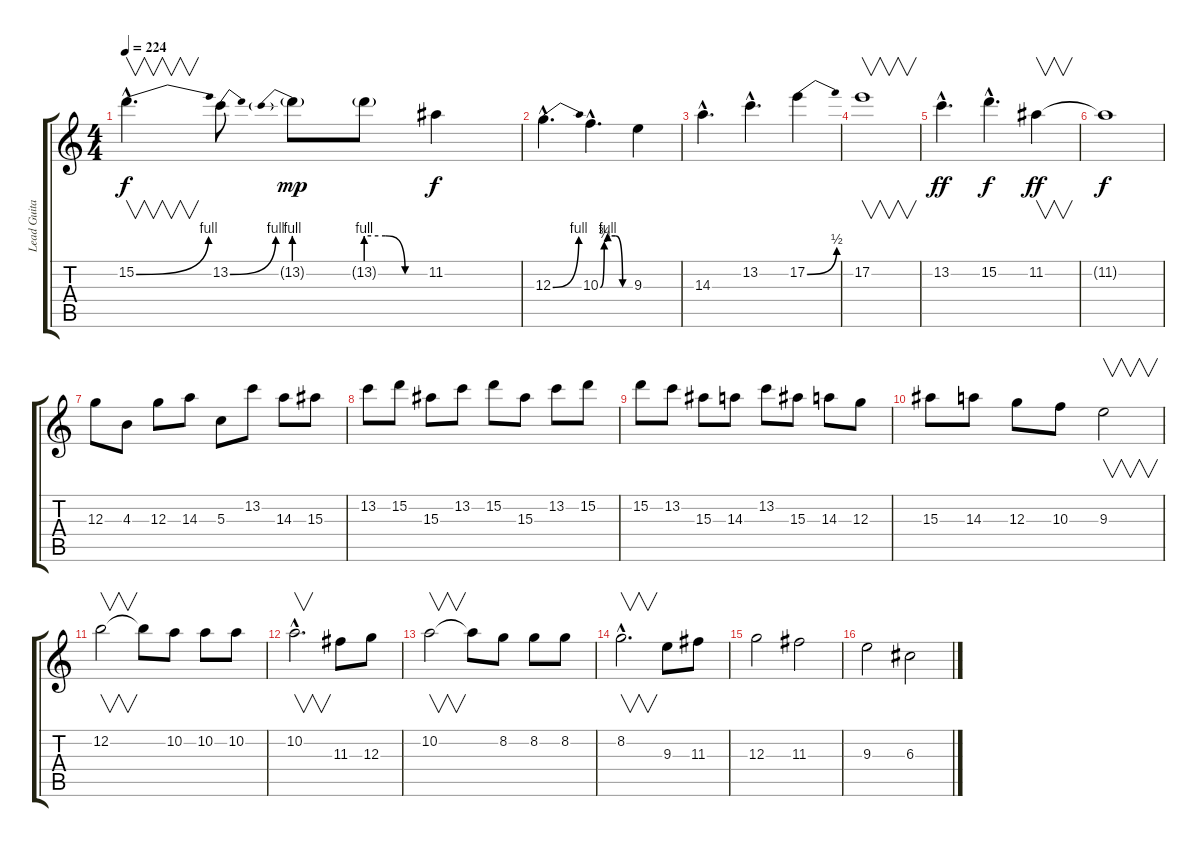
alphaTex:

\track ("Lead Guitar I" "Lead Guita") {instrument overdrivenguitar}
\staff {score tabs}
\tuning (E4 B3 G3 D3 A2 E2) {hide}
\ts (4 4)
\tempo 224
\clef g2
\ks c
15.2{be (bend 0 0 60 4) hac}.4{v d dy f} 13.2{be (bend 0 0 60 4)}.8 13.2{be (prebend 0 4 60 4) g}.8{dy mp} 13.2{be (custom 0 4 20 4 40 0 60 0) g}.8 11.2.4{dy f} |
12.3{be (bend 0 0 60 4) hac}.4{d} 10.3{be (custom 0 0 8 3 15 4 30 4 45 0 60 0) hac}.4{d} 9.3.4 |
14.3{hac}.4{d} 13.2{hac}.4{d} 17.2{be (bend 0 0 60 2)}.4 |
17.2.1{v} |
13.2{hac}.4{d dy ff} 15.2{hac}.4{d dy f} 11.2.4{v dy ff} |
11.2{t}.1{dy f} |
12.3.8 4.3.8 12.3.8 14.3.8 5.3.8 13.2.8 14.3.8 15.3.8 |
13.2.8 15.2.8 15.3.8 13.2.8 15.2.8 15.3.8 13.2.8 15.2.8 |
15.2.8 13.2.8 15.3.8 14.3.8 13.2.8 15.3.8 14.3.8 12.3.8 |
15.3.8 14.3.8 12.3.8 10.3.8 9.3.2{v} |
12.2.2{v} 12.2{t}.8 10.2.8 10.2.8 10.2.8 |
10.2{hac}.2{v d} 11.3.8 12.3.8 |
10.2.2{v} 10.2{t}.8 8.2.8 8.2.8 8.2.8 |
8.2{hac}.2{v d} 9.3.8 11.3.8 |
12.3.2 11.3.2 |
9.3.2 6.3.2
